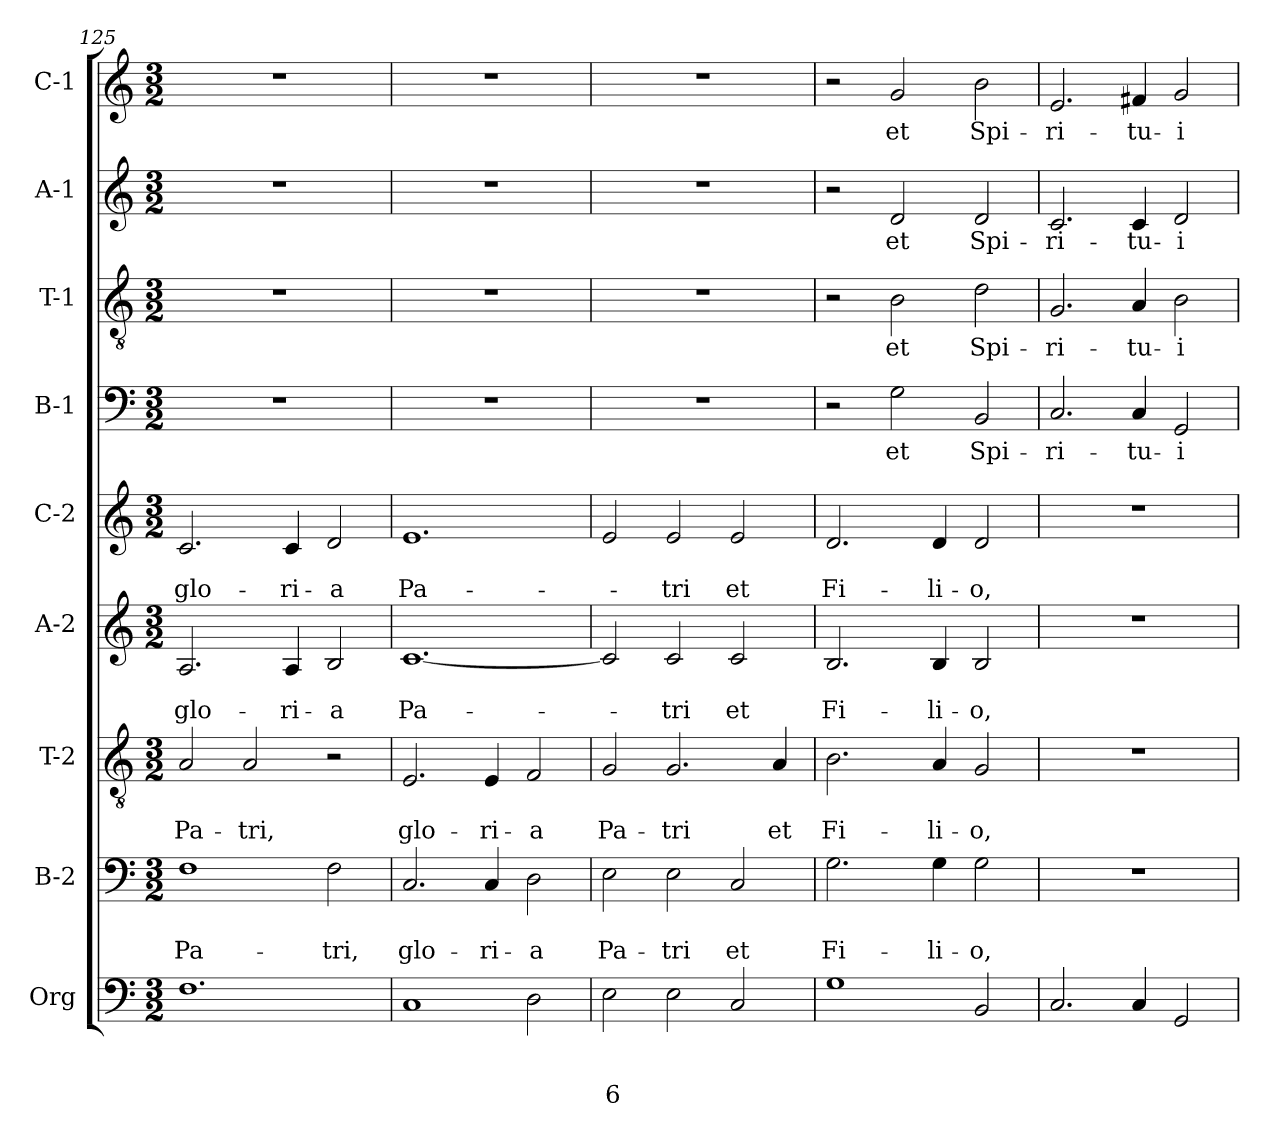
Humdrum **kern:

**kern	**text	**text	**text	**kern	**text	**text	**kern	**text	**text	**kern	**text	**text	**kern	**text	**text	**kern	**text	**kern	**text	**kern	**text	**kern	**text
*part9	*part9	*part9	*part9	*part8	*part8	*part8	*part7	*part7	*part7	*part6	*part6	*part6	*part5	*part5	*part5	*part4	*part4	*part3	*part3	*part2	*part2	*part1	*part1
*staff9	*staff9	*staff9	*staff9	*staff8	*staff8	*staff8	*staff7	*staff7	*staff7	*staff6	*staff6	*staff6	*staff5	*staff5	*staff5	*staff4	*staff4	*staff3	*staff3	*staff2	*staff2	*staff1	*staff1
*I"Org	*	*	*	*I"B-2	*	*	*I"T-2	*	*	*I"A-2	*	*	*I"C-2	*	*	*I"B-1	*	*I"T-1	*	*I"A-1	*	*I"C-1	*
*clefF4	*	*	*	*clefF4	*	*	*clefGv2	*	*	*clefG2	*	*	*clefG2	*	*	*clefF4	*	*clefGv2	*	*clefG2	*	*clefG2	*
*k[]	*	*	*	*k[]	*	*	*k[]	*	*	*k[]	*	*	*k[]	*	*	*k[]	*	*k[]	*	*k[]	*	*k[]	*
*C:	*	*	*	*C:	*	*	*C:	*	*	*C:	*	*	*C:	*	*	*C:	*	*C:	*	*C:	*	*C:	*
*M3/2	*	*	*	*M3/2	*	*	*M3/2	*	*	*M3/2	*	*	*M3/2	*	*	*M3/2	*	*M3/2	*	*M3/2	*	*M3/2	*
=125	=125	=125	=125	=125	=125	=125	=125	=125	=125	=125	=125	=125	=125	=125	=125	=125	=125	=125	=125	=125	=125	=125	=125
!	!	!	!	!	!	!LO:LY:b	!	!	!LO:LY:b	!	!	!LO:LY:b	!	!	!LO:LY:b	!	!	!	!	!	!	!	!
1.F	.	.	.	1F	.	Pa-	2A/	.	Pa-	2.A/	.	glo-	2.c/	.	glo-	1.r	.	1.r	.	1.r	.	1.r	.
!	!	!	!	!	!	!	!	!	!LO:LY:b	!	!	!	!	!	!	!	!	!	!	!	!	!	!
.	.	.	.	.	.	.	2A/	.	-tri,	.	.	.	.	.	.	.	.	.	.	.	.	.	.
!	!	!	!	!	!	!	!	!	!	!	!	!LO:LY:b	!	!	!LO:LY:b	!	!	!	!	!	!	!	!
.	.	.	.	.	.	.	.	.	.	4A/	.	-ri-	4c/	.	-ri-	.	.	.	.	.	.	.	.
!	!	!	!	!	!	!LO:LY:b	!	!	!	!	!	!LO:LY:b	!	!	!LO:LY:b	!	!	!	!	!	!	!	!
.	.	.	.	2F\	.	-tri,	2r	.	.	2B/	.	-a	2d/	.	-a	.	.	.	.	.	.	.	.
=126	=126	=126	=126	=126	=126	=126	=126	=126	=126	=126	=126	=126	=126	=126	=126	=126	=126	=126	=126	=126	=126	=126	=126
!	!	!	!	!	!	!LO:LY:b	!	!	!LO:LY:b	!	!	!LO:LY:b	!	!	!LO:LY:b	!	!	!	!	!	!	!	!
1C	.	.	.	2.C/	.	glo-	2.E/	.	glo-	[1.c	.	Pa-	1.e	.	Pa-	1.r	.	1.r	.	1.r	.	1.r	.
!	!	!	!	!	!	!LO:LY:b	!	!	!LO:LY:b	!	!	!	!	!	!	!	!	!	!	!	!	!	!
.	.	.	.	4C/	.	-ri-	4E/	.	-ri-	.	.	.	.	.	.	.	.	.	.	.	.	.	.
!	!	!	!	!	!	!LO:LY:b	!	!	!LO:LY:b	!	!	!	!	!	!	!	!	!	!	!	!	!	!
2D\	.	.	.	2D\	.	-a	2F/	.	-a	.	.	.	.	.	.	.	.	.	.	.	.	.	.
=127	=127	=127	=127	=127	=127	=127	=127	=127	=127	=127	=127	=127	=127	=127	=127	=127	=127	=127	=127	=127	=127	=127	=127
!	!	!	!LO:LY:b	!	!	!LO:LY:b	!	!	!LO:LY:b	!	!	!	!	!	!	!	!	!	!	!	!	!	!
2E\	.	.	6	2E\	.	Pa-	2G/	.	Pa-	2c/]	.	.	2e/	.	.	1.r	.	1.r	.	1.r	.	1.r	.
!	!	!	!	!	!	!LO:LY:b	!	!	!LO:LY:b	!	!	!LO:LY:b	!	!	!LO:LY:b	!	!	!	!	!	!	!	!
2E\	.	.	.	2E\	.	-tri	2.G/	.	-tri	2c/	.	-tri	2e/	.	-tri	.	.	.	.	.	.	.	.
!	!	!	!	!	!	!LO:LY:b	!	!	!	!	!	!LO:LY:b	!	!	!LO:LY:b	!	!	!	!	!	!	!	!
2C/	.	.	.	2C/	.	et	.	.	.	2c/	.	et	2e/	.	et	.	.	.	.	.	.	.	.
!	!	!	!	!	!	!	!	!	!LO:LY:b	!	!	!	!	!	!	!	!	!	!	!	!	!	!
.	.	.	.	.	.	.	4A/	.	et	.	.	.	.	.	.	.	.	.	.	.	.	.	.
=128	=128	=128	=128	=128	=128	=128	=128	=128	=128	=128	=128	=128	=128	=128	=128	=128	=128	=128	=128	=128	=128	=128	=128
!	!	!	!	!	!	!LO:LY:b	!	!	!LO:LY:b	!	!	!LO:LY:b	!	!	!LO:LY:b	!	!	!	!	!	!	!	!
1G	.	.	.	2.G\	.	Fi-	2.B\	.	Fi-	2.B/	.	Fi-	2.d/	.	Fi-	2r	.	2r	.	2r	.	2r	.
!	!	!	!	!	!	!	!	!	!	!	!	!	!	!	!	!	!LO:LY:b	!	!LO:LY:b	!	!LO:LY:b	!	!LO:LY:b
.	.	.	.	.	.	.	.	.	.	.	.	.	.	.	.	2G\	et	2B\	et	2d/	et	2g/	et
!	!	!	!	!	!	!LO:LY:b	!	!	!LO:LY:b	!	!	!LO:LY:b	!	!	!LO:LY:b	!	!	!	!	!	!	!	!
.	.	.	.	4G\	.	-li-	4A/	.	-li-	4B/	.	-li-	4d/	.	-li-	.	.	.	.	.	.	.	.
!	!	!	!	!	!	!LO:LY:b	!	!	!LO:LY:b	!	!	!LO:LY:b	!	!	!LO:LY:b	!	!LO:LY:b	!	!LO:LY:b	!	!LO:LY:b	!	!LO:LY:b
2BB/	.	.	.	2G\	.	-o,	2G/	.	-o,	2B/	.	-o,	2d/	.	-o,	2BB/	Spi-	2d\	Spi-	2d/	Spi-	2b\	Spi-
!!LO:PB:g=z
=129	=129	=129	=129	=129	=129	=129	=129	=129	=129	=129	=129	=129	=129	=129	=129	=129	=129	=129	=129	=129	=129	=129	=129
!	!	!	!	!	!	!	!	!	!	!	!	!	!	!	!	!	!LO:LY:b	!	!LO:LY:b	!	!LO:LY:b	!	!LO:LY:b
2.C/	.	.	.	1.r	.	.	1.r	.	.	1.r	.	.	1.r	.	.	2.C/	-ri-	2.G/	-ri-	2.c/	-ri-	2.e/	-ri-
!	!	!	!	!	!	!	!	!	!	!	!	!	!	!	!	!	!LO:LY:b	!	!LO:LY:b	!	!LO:LY:b	!	!LO:LY:b
4C/	.	.	.	.	.	.	.	.	.	.	.	.	.	.	.	4C/	-tu-	4A/	-tu-	4c/	-tu-	4f#X/	-tu-
!	!	!	!	!	!	!	!	!	!	!	!	!	!	!	!	!	!LO:LY:b	!	!LO:LY:b	!	!LO:LY:b	!	!LO:LY:b
2GG/	.	.	.	.	.	.	.	.	.	.	.	.	.	.	.	2GG/	-i	2B\	-i	2d/	-i	2g/	-i
=	=	=	=	=	=	=	=	=	=	=	=	=	=	=	=	=	=	=	=	=	=	=	=
*-	*-	*-	*-	*-	*-	*-	*-	*-	*-	*-	*-	*-	*-	*-	*-	*-	*-	*-	*-	*-	*-	*-	*-
